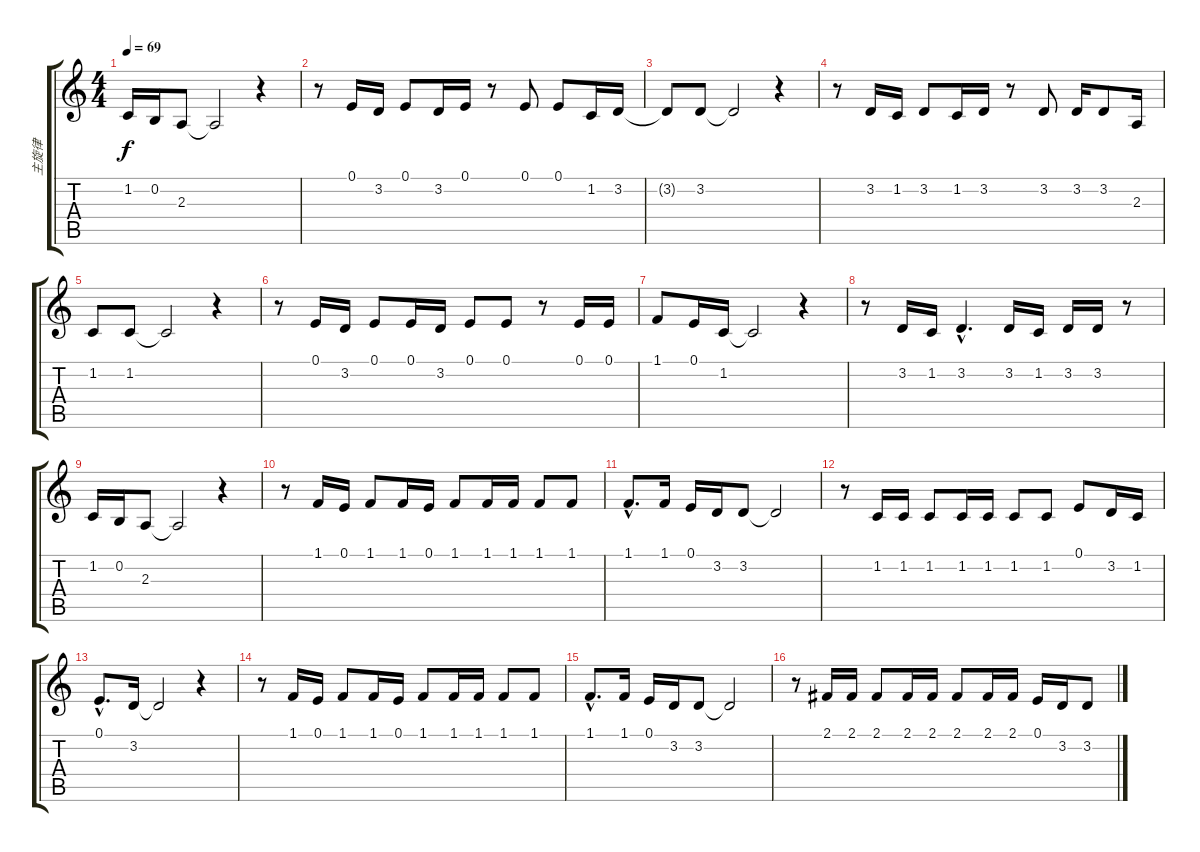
\track ("主旋律" "主旋律") {instrument flute}
\staff {score tabs}
\tuning (E4 B3 G3 D3 A2 E2) {hide}
\ts (4 4)
\tempo 69
\clef g2
\ks c
1.2.16{dy f} 0.2.16 2.3.8 2.3{t}.2 r.4 |
r.8 0.1.16 3.2.16 0.1.8 3.2.16 0.1.16 r.8 0.1.8 0.1.8 1.2.16 3.2.16 |
3.2{t}.8 3.2.8 3.2{t}.2 r.4 |
r.8 3.2.16 1.2.16 3.2.8 1.2.16 3.2.16 r.8 3.2.8 3.2.16 3.2.8 2.3.16 |
1.2.8 1.2.8 1.2{t}.2 r.4 |
r.8 0.1.16 3.2.16 0.1.8 0.1.16 3.2.16 0.1.8 0.1.8 r.8 0.1.16 0.1.16 |
1.1.8 0.1.16 1.2.16 1.2{t}.2 r.4 |
r.8 3.2.16 1.2.16 3.2{hac}.4{d} 3.2.16 1.2.16 3.2.16 3.2.16 r.8 |
1.2.16 0.2.16 2.3.8 2.3{t}.2 r.4 |
r.8 1.1.16 0.1.16 1.1.8 1.1.16 0.1.16 1.1.8 1.1.16 1.1.16 1.1.8 1.1.8 |
1.1{hac}.8{d} 1.1.16 0.1.16 3.2.16 3.2.8 3.2{t}.2 |
r.8 1.2.16 1.2.16 1.2.8 1.2.16 1.2.16 1.2.8 1.2.8 0.1.8 3.2.16 1.2.16 |
0.1{hac}.8{d} 3.2.16 3.2{t}.2 r.4 |
r.8 1.1.16 0.1.16 1.1.8 1.1.16 0.1.16 1.1.8 1.1.16 1.1.16 1.1.8 1.1.8 |
1.1{hac}.8{d} 1.1.16 0.1.16 3.2.16 3.2.8 3.2{t}.2 |
r.8 2.1.16 2.1.16 2.1.8 2.1.16 2.1.16 2.1.8 2.1.16 2.1.16 0.1.16 3.2.16 3.2.8
